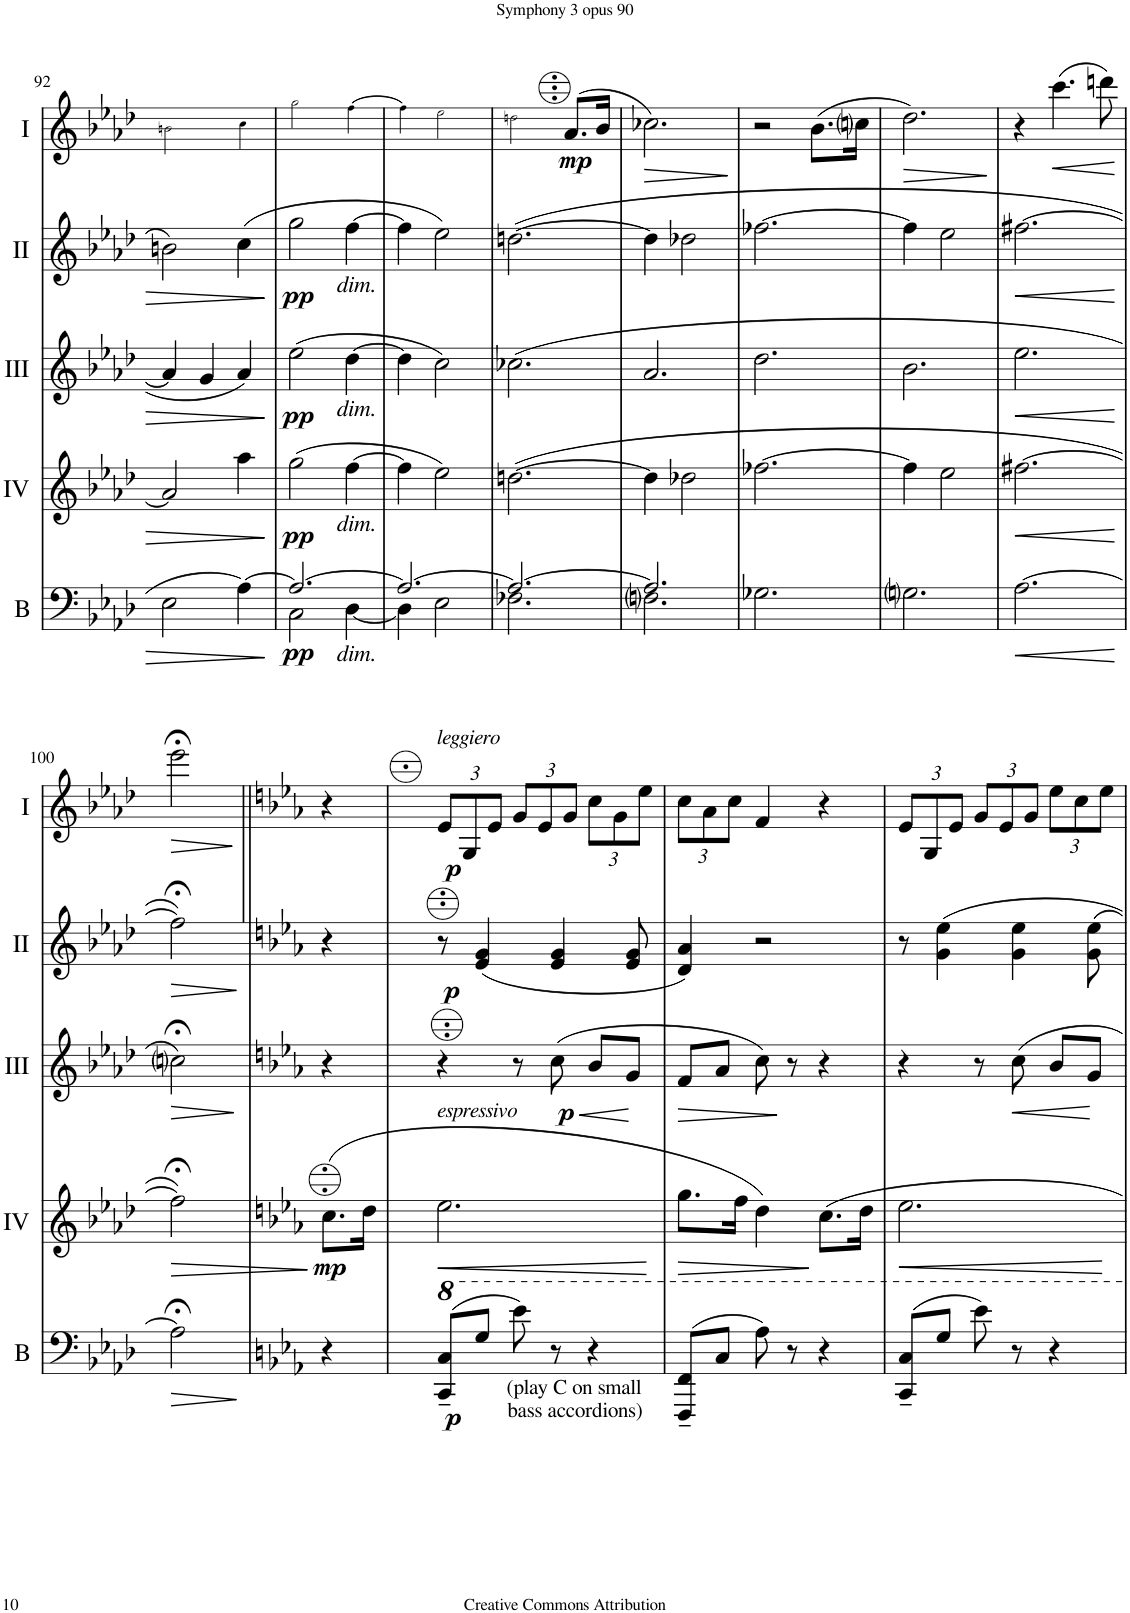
**kern	**dynam	**kern	**dynam	**kern	**dynam	**kern	**dynam	**kern	**dynam
*part5	*part5	*part4	*part4	*part3	*part3	*part2	*part2	*part1	*part1
*staff5	*staff5	*staff4	*staff4	*staff3	*staff3	*staff2	*staff2	*staff1	*staff1
*I"Bass	*	*I"Acc. 4	*	*I"Acc. 3	*	*I"Acc. 2	*	*I"Acc. 1	*
*I'B	*	*	*	*	*	*	*	*	*
!!LO:PB:g=z
*clefF4	*	*clefG2	*	*clefG2	*	*clefG2	*	*clefG2	*
*Trd7c12	*	*Trd7c12	*	*Trd7c12	*	*	*	*	*
*k[b-e-a-d-]	*	*k[b-e-a-d-]	*	*k[b-e-a-d-]	*	*k[b-e-a-d-]	*	*k[b-e-a-d-]	*
*M3/4	*	*M3/4	*	*M3/4	*	*M3/4	*	*M3/4	*
=92	=92	=92	=92	=92	=92	=92	=92	=92	=92
2E-\	.	2a-/]	.	4a-/]	.	2bn\	.	2bn!\	.
.	.	.	.	4g/	.	.	.	.	.
[4A-\	.	4aa-\	.	4a-/	.	(4cc\	.	4cc!\	.
=93	=93	=93	=93	=93	=93	=93	=93	=93	=93
*^	*	*	*	*	*	*	*	*	*
!	!	!LO:DY:b	!	!LO:DY:b	!	!LO:DY:b	!	!LO:DY:b	!	!
2.A-/_	2C\	pp	(2gg\	pp	(2ee-\	pp	2gg\	pp	2gg!\	.
!	!	!	!	!	!	!	!LO:TX:b:i:t=dim.	!	!	!
!	!	!	!	!	!LO:TX:b:i:t=dim.	!	!	!	!	!
!	!	!	!LO:TX:b:i:t=dim.	!	!	!	!	!	!	!
!	!LO:TX:b:i:t=dim.	!	!	!	!	!	!	!	!	!
.	[4D-\	.	[4ff\	.	[4dd-\	.	[4ff\	.	[4ff!\	.
=94	=94	=94	=94	=94	=94	=94	=94	=94	=94	=94
2.A-/_	4D-\]	.	4ff\]	.	4dd-\]	.	4ff\]	.	4ff!\]	.
.	2E-\	.	2ee-\)	.	2cc\)	.	2ee-\)	.	2ee-!\	.
=95	=95	=95	=95	=95	=95	=95	=95	=95	=95	=95
2.A-/_	2.F-X\	.	([2.ddn\	.	(2.cc-X\	.	([2.ddn\	.	2ddn!\	.
!	!	!	!	!	!	!	!	!	!	!LO:DY:b
.	.	.	.	.	.	.	.	.	(8.a-/L	mp
.	.	.	.	.	.	.	.	.	16b-/Jk	.
=96	=96	=96	=96	=96	=96	=96	=96	=96	=96	=96
!	!	!	!	!	!	!	!	!	!	!LO:HP:b
2.A-/]	2.Fni\	.	4dd\]	.	2.a-/	.	4dd\]	.	2.cc-X\)	>
.	.	.	2dd-X\	.	.	.	2dd-X\	.	.	.
*v	*v	*	*	*	*	*	*	*	*	*
.	.	.	.	.	.	.	.	.	]
=97	=97	=97	=97	=97	=97	=97	=97	=97	=97
2.G-X\	.	[2.ff-X\	.	2.dd-\	.	[2.ff-X\	.	2r	.
.	.	.	.	.	.	.	.	(8.b-\L	.
.	.	.	.	.	.	.	.	16ccni\Jk	.
=98	=98	=98	=98	=98	=98	=98	=98	=98	=98
!	!	!	!	!	!	!	!	!	!LO:HP:b
2.Gni\	.	4ff-\]	.	2.b-\	.	4ff-\]	.	2.dd-\)	>
.	.	2ee-\	.	.	.	2ee-\	.	.	.
.	.	.	.	.	.	.	.	.	]
=99	=99	=99	=99	=99	=99	=99	=99	=99	=99
!	!LO:HP:b	!	!LO:HP:b	!	!LO:HP:b	!	!LO:HP:b	!	!
[2.A-\	<	[2.ff#X\	<	2.ee-\	<	[2.ff#X\	<	4r	.
!	!	!	!	!	!	!	!	!	!LO:HP:b
.	.	.	.	.	.	.	.	(4.ccc\	<
.	.	.	.	.	.	.	.	8dddn\)	.
.	[	.	[	.	[	.	[	.	[
!!LO:LB:g=z
=100	=100	=100	=100	=100	=100	=100	=100	=100	=100
!	!LO:HP:b	!	!LO:HP:b	!	!LO:HP:b	!	!LO:HP:b	!	!LO:HP:b
2A-;<\]	>	2ff#;<\])	>	2ccni;<\)	>	2ff#;<\])	>	2eee-;<\	>
.	]	.	]	.	]	.	]	.	]
=101||	=101||	=101||	=101||	=101||	=101||	=101||	=101||	=101||	=101||
*k[b-e-a-]	*	*k[b-e-a-]	*	*k[b-e-a-]	*	*k[b-e-a-]	*	*k[b-e-a-]	*
!	!	!	!LO:DY:b	!	!	!	!	!	!
4r	.	(8.cc\L	mp	4r	.	4r	.	4r	.
.	.	16dd\Jk	.	.	.	.	.	.	.
=102	=102	=102	=102	=102	=102	=102	=102	=102	=102
!	!	!	!LO:HP:b	!	!	!	!	!	!
*	*	*	*	*	*	*	*	*Xbrackettup	*
!	!	!	!	!	!	!	!	!LO:TX:a:i:t=leggiero	!
!	!	!LO:TX:a:i:t=espressivo	!	!	!	!	!	!	!
!	!LO:DY:b	!	!	!	!	!	!LO:DY:b	!	!LO:DY:b
(8C/~ 8c/~L	p	2.ee-\	<	4r	.	8r	p	12e-/L	p
.	.	.	.	.	.	.	.	12G/	.
8g/J	.	.	.	.	.	(4e-/ 4g/	.	.	.
.	.	.	.	.	.	.	.	12e-/J	.
!LO:TX:b:t=(play C on small	!	!	!	!	!	!	!	!	!
!LO:TX:b:t=bass accordions)	!	!	!	!	!	!	!	!	!
8ee-\)	.	.	.	8r	.	.	.	12g/L	.
.	.	.	.	.	.	.	.	12e-/	.
!	!	!	!	!	!LO:HP:b	!	!	!	!
!	!	!	!	!	!LO:DY:n=1:b	!	!	!	!
8r	.	.	.	(8cc\	< p	4e-/ 4g/	.	.	.
.	.	.	.	.	.	.	.	12g/J	.
4r	.	.	.	8b-/L	.	.	.	12cc\L	.
.	.	.	.	.	.	.	.	12g\	.
.	.	.	.	8g/J	.	8e-/ 8g/	.	.	.
.	.	.	.	.	.	.	.	12ee-\J	.
.	.	.	[	.	[	.	.	.	.
=103	=103	=103	=103	=103	=103	=103	=103	=103	=103
!	!	!	!LO:HP:b	!	!LO:HP:b	!	!	!	!
(8FF/~ 8F/~L	.	8.gg\L	>	8f/L	>	4d/ 4a-/)	.	12cc\L	.
.	.	.	.	.	.	.	.	12a-\	.
8c/J	.	.	.	8a-/J	.	.	.	.	.
.	.	.	.	.	.	.	.	12cc\J	.
.	.	16ff\Jk	.	.	.	.	.	.	.
8a-\)	.	4dd\)	.	8cc\)	.	2r	.	4f/	.
8r	.	.	.	8r	]	.	.	.	.
4r	.	8.cc\L	]	4r	.	.	.	4r	.
.	.	16dd\Jk	.	.	.	.	.	.	.
=104	=104	=104	=104	=104	=104	=104	=104	=104	=104
!	!	!	!LO:HP:b	!	!	!	!	!	!
(8C/~ 8c/~L	.	2.ee-\	<	4r	.	8r	.	12e-/L	.
.	.	.	.	.	.	.	.	12G/	.
8g/J	.	.	.	.	.	4g\ 4ee-\	.	.	.
.	.	.	.	.	.	.	.	12e-/J	.
8ee-\)	.	.	.	8r	.	.	.	12g/L	.
.	.	.	.	.	.	.	.	12e-/	.
!	!	!	!	!	!LO:HP:b	!	!	!	!
8r	.	.	.	8cc\	<	4g\ 4ee-\	.	.	.
.	.	.	.	.	.	.	.	12g/J	.
4r	.	.	.	8b-/L	.	.	.	12ee-\L	.
.	.	.	.	.	.	.	.	12cc\	.
.	.	.	.	8g/J	.	8g\ 8ee-\	.	.	.
.	.	.	.	.	.	.	.	12ee-\J	.
.	.	.	[	.	[	.	.	.	.
=	=	=	=	=	=	=	=	=	=
*-	*-	*-	*-	*-	*-	*-	*-	*-	*-
